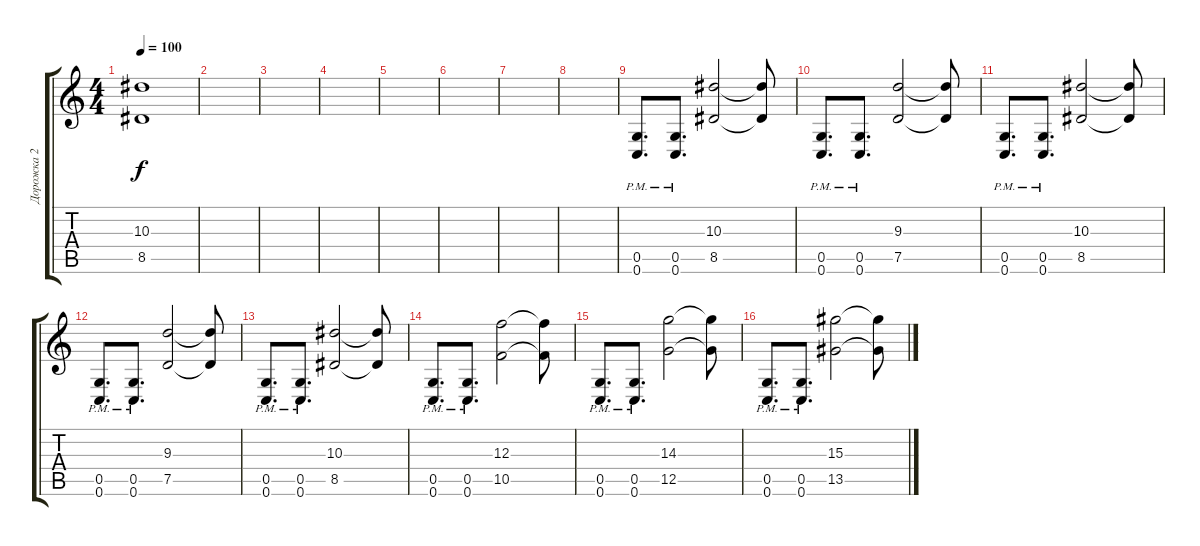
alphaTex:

\track ("Дорожка 2" "Дорожка 2") {instrument electricguitarclean}
\staff {score tabs}
\tuning (D4 A3 F3 C3 G2 C2) {hide}
\ts (4 4)
\tempo 100
\clef g2
\ks c
(10.3 8.5).1{dy f} |
|
|
|
|
|
|
|
(0.5{pm} 0.6{pm}).8{d} (0.5{pm} 0.6{pm}).8{d} (10.3 8.5).2 (10.3{t} 8.5{t}).8 |
(0.5{pm} 0.6{pm}).8{d} (0.5{pm} 0.6{pm}).8{d} (9.3 7.5).2 (9.3{t} 7.5{t}).8 |
(0.5{pm} 0.6{pm}).8{d} (0.5{pm} 0.6{pm}).8{d} (10.3 8.5).2 (10.3{t} 8.5{t}).8 |
(0.5{pm} 0.6{pm}).8{d} (0.5{pm} 0.6{pm}).8{d} (9.3 7.5).2 (9.3{t} 7.5{t}).8 |
(0.5{pm} 0.6{pm}).8{d} (0.5{pm} 0.6{pm}).8{d} (10.3 8.5).2 (10.3{t} 8.5{t}).8 |
(0.5{pm} 0.6{pm}).8{d} (0.5{pm} 0.6{pm}).8{d} (12.3 10.5).2 (12.3{t} 10.5{t}).8 |
(0.5{pm} 0.6{pm}).8{d} (0.5{pm} 0.6{pm}).8{d} (14.3 12.5).2 (14.3{t} 12.5{t}).8 |
(0.5{pm} 0.6{pm}).8{d} (0.5{pm} 0.6{pm}).8{d} (15.3 13.5).2 (15.3{t} 13.5{t}).8
